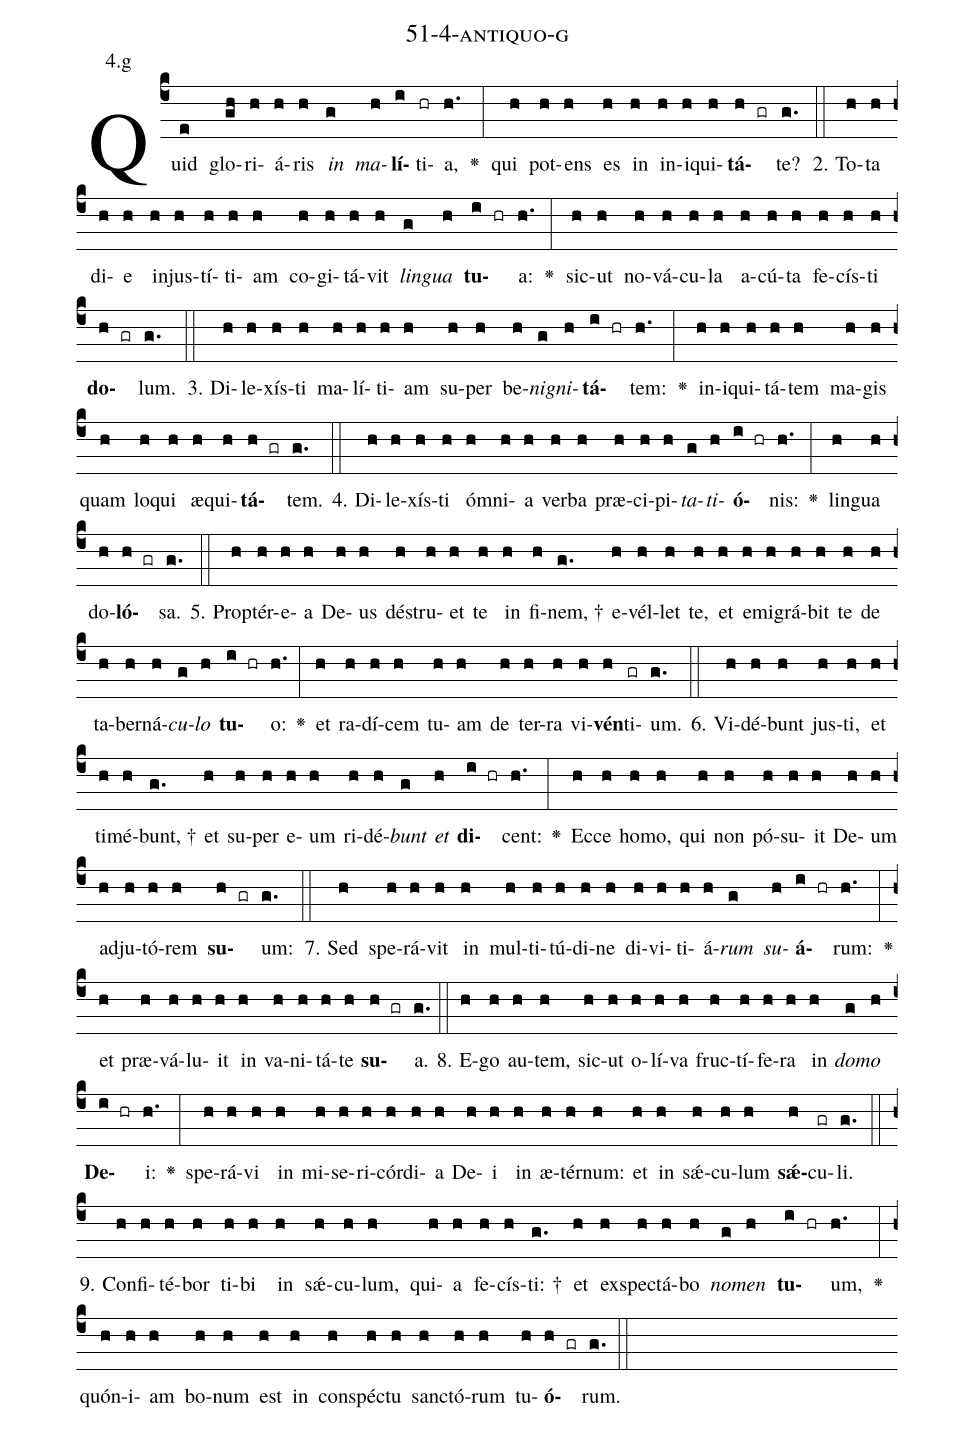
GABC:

name: 51-4-antiquo-g;
annotation: 4.g;
%%
(c4)Quid(e) glo(gh)ri(h)á(h)ris(h) <i>in</i>(g) <i>ma</i>(h)<b>lí</b>(i)ti(hr)a,(h.) <v>\greheightstar</v>(:) qui(h) pot(h)ens(h) es(h) in(h) in(h)i(h)qui(h)<b>tá</b>(h gr)te?(g.) (::)
2. To(h)ta(h) di(h)e(h) in(h)jus(h)tí(h)ti(h)am(h) co(h)gi(h)tá(h)vit(h) <i>lin</i>(g)<i>gua</i>(h) <b>tu</b>(i hr)a:(h.) <v>\greheightstar</v>(:) sic(h)ut(h) no(h)vá(h)cu(h)la(h) a(h)cú(h)ta(h) fe(h)cís(h)ti(h) <b>do</b>(h gr)lum.(g.) (::)
3. Di(h)le(h)xís(h)ti(h) ma(h)lí(h)ti(h)am(h) su(h)per(h) be(h)<i>ni</i>(g)<i>gni</i>(h)<b>tá</b>(i hr)tem:(h.) <v>\greheightstar</v>(:) in(h)i(h)qui(h)tá(h)tem(h) ma(h)gis(h) quam(h) lo(h)qui(h) æ(h)qui(h)<b>tá</b>(h gr)tem.(g.) (::)
4. Di(h)le(h)xís(h)ti(h) óm(h)ni(h)a(h) ver(h)ba(h) præ(h)ci(h)pi(h)<i>ta</i>(g)<i>ti</i>(h)<b>ó</b>(i hr)nis:(h.) <v>\greheightstar</v>(:) lin(h)gua(h) do(h)<b>ló</b>(h gr)sa.(g.) (::)
5. Prop(h)tér(h)e(h)a(h) De(h)us(h) dé(h)stru(h)et(h) te(h) in(h) fi(h)nem, †(g.) e(h)vél(h)let(h) te,(h) et(h) e(h)mi(h)grá(h)bit(h) te(h) de(h) ta(h)ber(h)ná(h)<i>cu</i>(g)<i>lo</i>(h) <b>tu</b>(i hr)o:(h.) <v>\greheightstar</v>(:) et(h) ra(h)dí(h)cem(h) tu(h)am(h) de(h) ter(h)ra(h) vi(h)<b>vén</b>(h)ti(gr)um.(g.) (::)
6. Vi(h)dé(h)bunt(h) jus(h)ti,(h) et(h) ti(h)mé(h)bunt, †(g.) et(h) su(h)per(h) e(h)um(h) ri(h)dé(h)<i>bunt</i>(g) <i>et</i>(h) <b>di</b>(i hr)cent:(h.) <v>\greheightstar</v>(:) Ec(h)ce(h) ho(h)mo,(h) qui(h) non(h) pó(h)su(h)it(h) De(h)um(h) ad(h)ju(h)tó(h)rem(h) <b>su</b>(h gr)um:(g.) (::)
7. Sed(h) spe(h)rá(h)vit(h) in(h) mul(h)ti(h)tú(h)di(h)ne(h) di(h)vi(h)ti(h)á(h)<i>rum</i>(g) <i>su</i>(h)<b>á</b>(i hr)rum:(h.) <v>\greheightstar</v>(:) et(h) præ(h)vá(h)lu(h)it(h) in(h) va(h)ni(h)tá(h)te(h) <b>su</b>(h gr)a.(g.) (::)
8. E(h)go(h) au(h)tem,(h) sic(h)ut(h) o(h)lí(h)va(h) fruc(h)tí(h)fe(h)ra(h) in(h) <i>do</i>(g)<i>mo</i>(h) <b>De</b>(i hr)i:(h.) <v>\greheightstar</v>(:) spe(h)rá(h)vi(h) in(h) mi(h)se(h)ri(h)cór(h)di(h)a(h) De(h)i(h) in(h) æ(h)tér(h)num:(h) et(h) in(h) sǽ(h)cu(h)lum(h) <b>sǽ</b>(h)cu(gr)li.(g.) (::)
9. Con(h)fi(h)té(h)bor(h) ti(h)bi(h) in(h) sǽ(h)cu(h)lum,(h) qui(h)a(h) fe(h)cís(h)ti: †(g.) et(h) ex(h)spec(h)tá(h)bo(h) <i>no</i>(g)<i>men</i>(h) <b>tu</b>(i hr)um,(h.) <v>\greheightstar</v>(:) quón(h)i(h)am(h) bo(h)num(h) est(h) in(h) con(h)spéc(h)tu(h) sanc(h)tó(h)rum(h) tu(h)<b>ó</b>(h gr)rum.(g.) (::)
